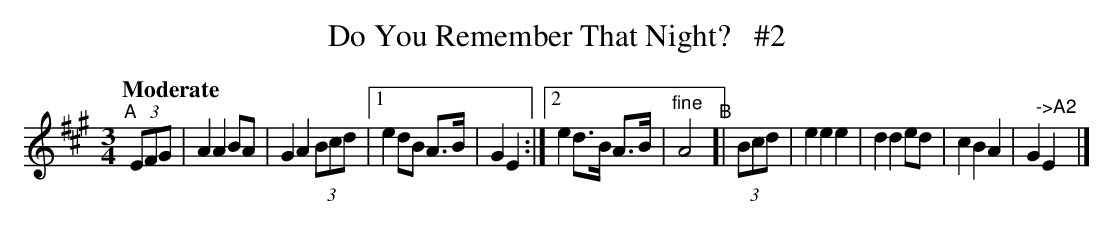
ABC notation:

X:1
T: Do You Remember That Night?   #2
Q: "Moderate"
M: 3/4
L: 1/8
K: A
"^A"[|] (3EFG | A2 A2 BA | G2 A2 (3Bcd |1 e2 dB A>B | G2 E2 :|2 e2 d>B A>B | "^fine"A4 \
"^B"[|  (3Bcd |  e2 e2 e2 | d2 d2 ed | c2 B2 A2 | G2 "^->A2"E2y|]
